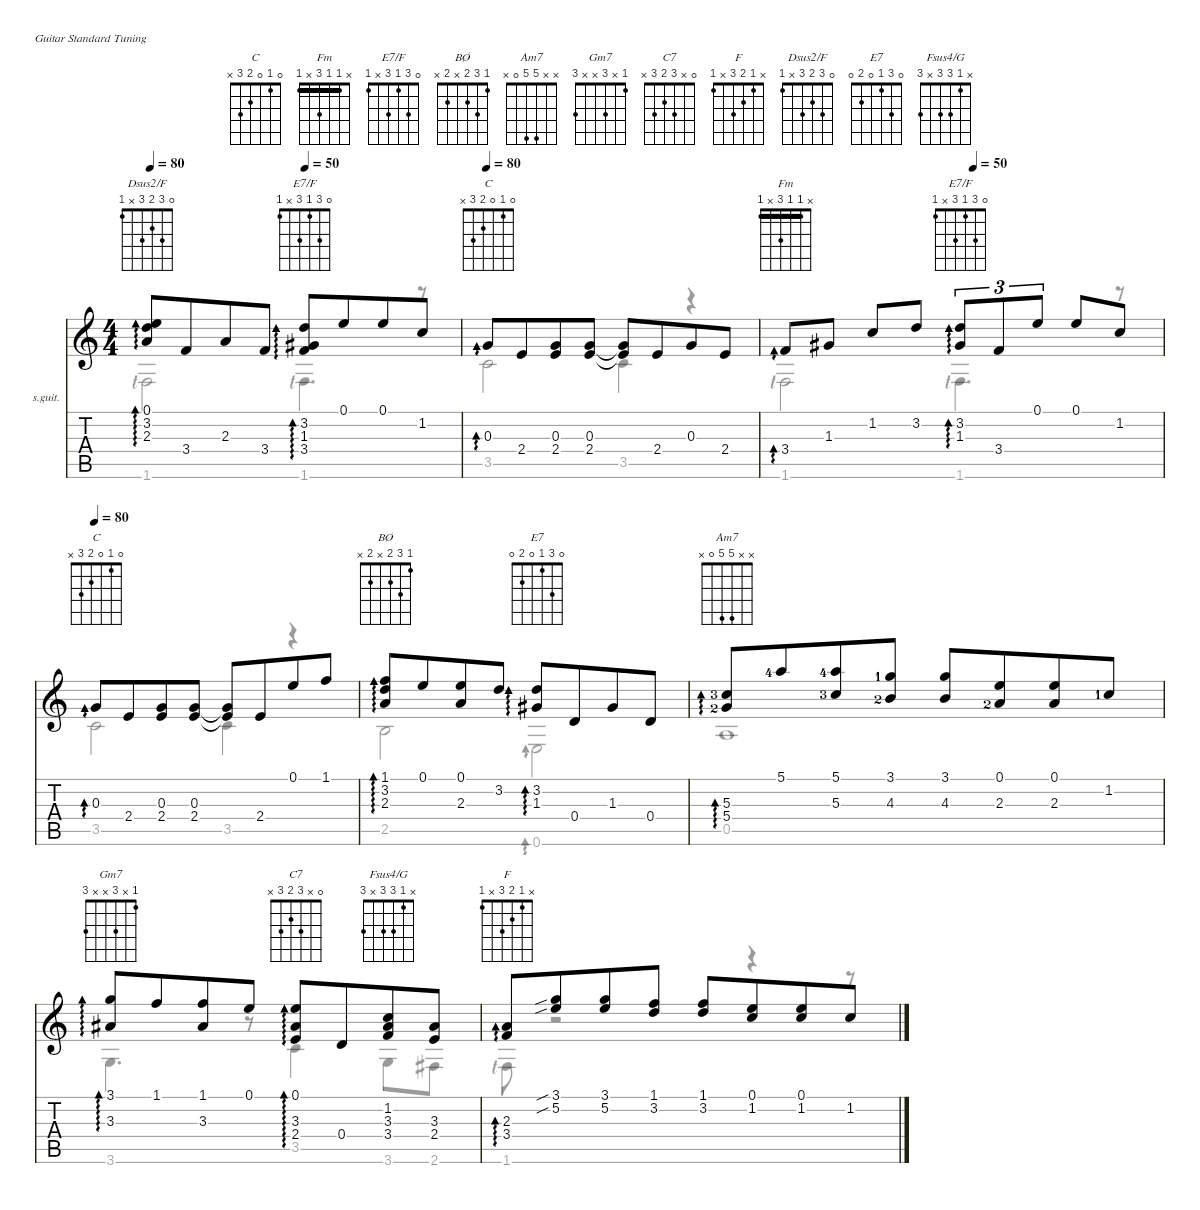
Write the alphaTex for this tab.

\defaultSystemsLayout 4
\hideDynamics
\bracketExtendMode nobrackets
\firstSystemTrackNameOrientation horizontal
\otherSystemsTrackNameOrientation horizontal
\chordDiagramsInScore
\defaultBarNumberDisplay Hide
\track ("Steel Guitar" "s.guit.") {instrument acousticguitarsteel}
\staff {score tabs}
\tuning (E4 B3 G3 D3 A2 E2)
\chord ("C" 0 1 0 2 3 x)
\chord ("Fm" x 1 1 3 x 1) {barre 1}
\chord ("E7/F" 0 3 1 3 x 1)
\chord ("BØ" 1 3 2 x 2 x)
\chord ("Am7" x x 5 5 0 x)
\chord ("Gm7" 1 x 3 x x 3)
\chord ("C7" 0 x 3 2 3 x)
\chord ("F" x 1 2 3 x 1)
\chord ("Dsus2/F" 0 3 2 3 x 1)
\chord ("E7" 0 3 1 0 2 0)
\chord ("Fsus4/G" x 1 3 3 x 3)
\voice
\ts (4 4)
\tempo 80
\tempo (50 0.5)
\clef g2
\ks c
(3.2 2.3 0.1).8{ad 0 ch "Dsus2/F" dy mf beam Up beam merge} 3.4.8{beam Up beam merge} 2.3.8{beam Up beam merge} 3.4.8{beam Up} (3.2 1.3{acc #} 3.4).8{ad 0 ch "E7/F" beam Up beam merge} 0.1.8{beam Up beam merge} 0.1.8{beam Up beam merge} 1.2.8{beam Up} |
\tempo 80
0.3.8{ad 0 ch "C" beam Up beam merge} 2.4.8{beam Up beam merge} (2.4 0.3).8{beam Up beam merge} (0.3 2.4).8{beam Up} (0.3{t} 2.4{t}).8{beam Up beam merge} 2.4.8{beam Up beam merge} 0.3.8{beam Up beam merge} 2.4.8{beam Up} |
\tempo (50 0.5)
3.4.8{ad 0 ch "Fm" beam Up} 1.3{acc #}.8{beam Up} 1.2.8{beam Up} 3.2.8{beam Up} (3.2 1.3{acc #}).8{tu (3 2) ad 0 ch "E7/F" beam Up} 3.4.8{tu (3 2) beam Up} 0.1.8{tu (3 2) beam Up} 0.1.8{beam Up} 1.2.8{beam Up} |
\tempo 80
0.3.8{ad 0 ch "C" beam Up beam merge} 2.4.8{beam Up beam merge} (2.4 0.3).8{beam Up beam merge} (0.3 2.4).8{beam Up} (0.3{t} 2.4{t}).8{beam Up} 2.4.8{beam Up beam merge} 0.1.8{beam Up beam merge} 1.1.8{beam Up} |
(1.1 3.2 2.3).8{ad 0 ch "BØ" beam Up beam merge} 0.1.8{beam Up beam merge} (2.3 0.1).8{beam Up beam merge} 3.2.8{beam Up} (3.2 1.3{acc #}).8{ad 0 ch "E7" beam Up beam merge} 0.4.8{beam Up beam merge} 1.3{acc #}.8{beam Up beam merge} 0.4.8{beam Up} |
(5.3{lf 4} 5.4{lf 3}).8{ad 0 ch "Am7" beam Up beam merge} 5.1{lf 5}.8{beam Up beam merge} (5.3{lf 4} 5.1{lf 5}).8{beam Up beam merge} (4.3{lf 3} 3.1{lf 2}).8{beam Up} (3.1 4.3).8{beam Up beam merge} (0.1 2.3{lf 3}).8{beam Up beam merge} (0.1 2.3).8{beam Up beam merge} 1.2{lf 2}.8{beam Up} |
(3.3{acc #} 3.1).8{ad 0 ch "Gm7" beam Up beam merge} 1.1.8{beam Up beam merge} (3.3{acc #} 1.1).8{beam Up beam merge} 0.1.8{beam Up} (0.1 2.4 3.3{acc #}).8{ad 0 ch "C7" beam Up beam merge} 0.4.8{beam Up beam merge} (3.3{acc #} 1.2 3.4).8{ch "Fsus4/G" beam Up beam merge} (3.3{acc #} 2.4).8{beam Up} |
(2.3 3.4).8{ad 0 ch "F" beam Up} (3.1{sib} 5.2{sib}).8{beam Up beam merge} (3.1 5.2).8{beam Up beam merge} (1.1 3.2).8{beam Up} (1.1 3.2).8{beam Up beam merge} (1.2 0.1).8{beam Up beam merge} (0.1 1.2).8{beam Up beam merge} 1.2.8{beam Up}
\voice
\clef g2
\ottava regular
\simile none
\ks c
1.6{lf 1}.2{dy mf beam Down} 1.6{lf 1}.4{d beam Down} r.8{beam Down} |
3.5.2{beam Down} 3.5.4{beam Down} r.4{beam Down} |
1.6{lf 1}.2{beam Down} 1.6{lf 1}.4{d beam Down} r.8{beam Down} |
3.5.2{beam Down} 3.5.4{beam Down} r.4{beam Down} |
2.5.2{beam Down} 0.6.2{ad 0 beam Down} |
0.5.1{beam Down} |
3.6.4{d beam Down} r.8{beam Down} 3.5.4{beam Down} 3.6.8{beam Down} 2.6{acc #}.8{beam Down} |
1.6{lf 1}.8{beam Down} r.2{beam Down} r.4{beam Down} r.8{beam Down}
